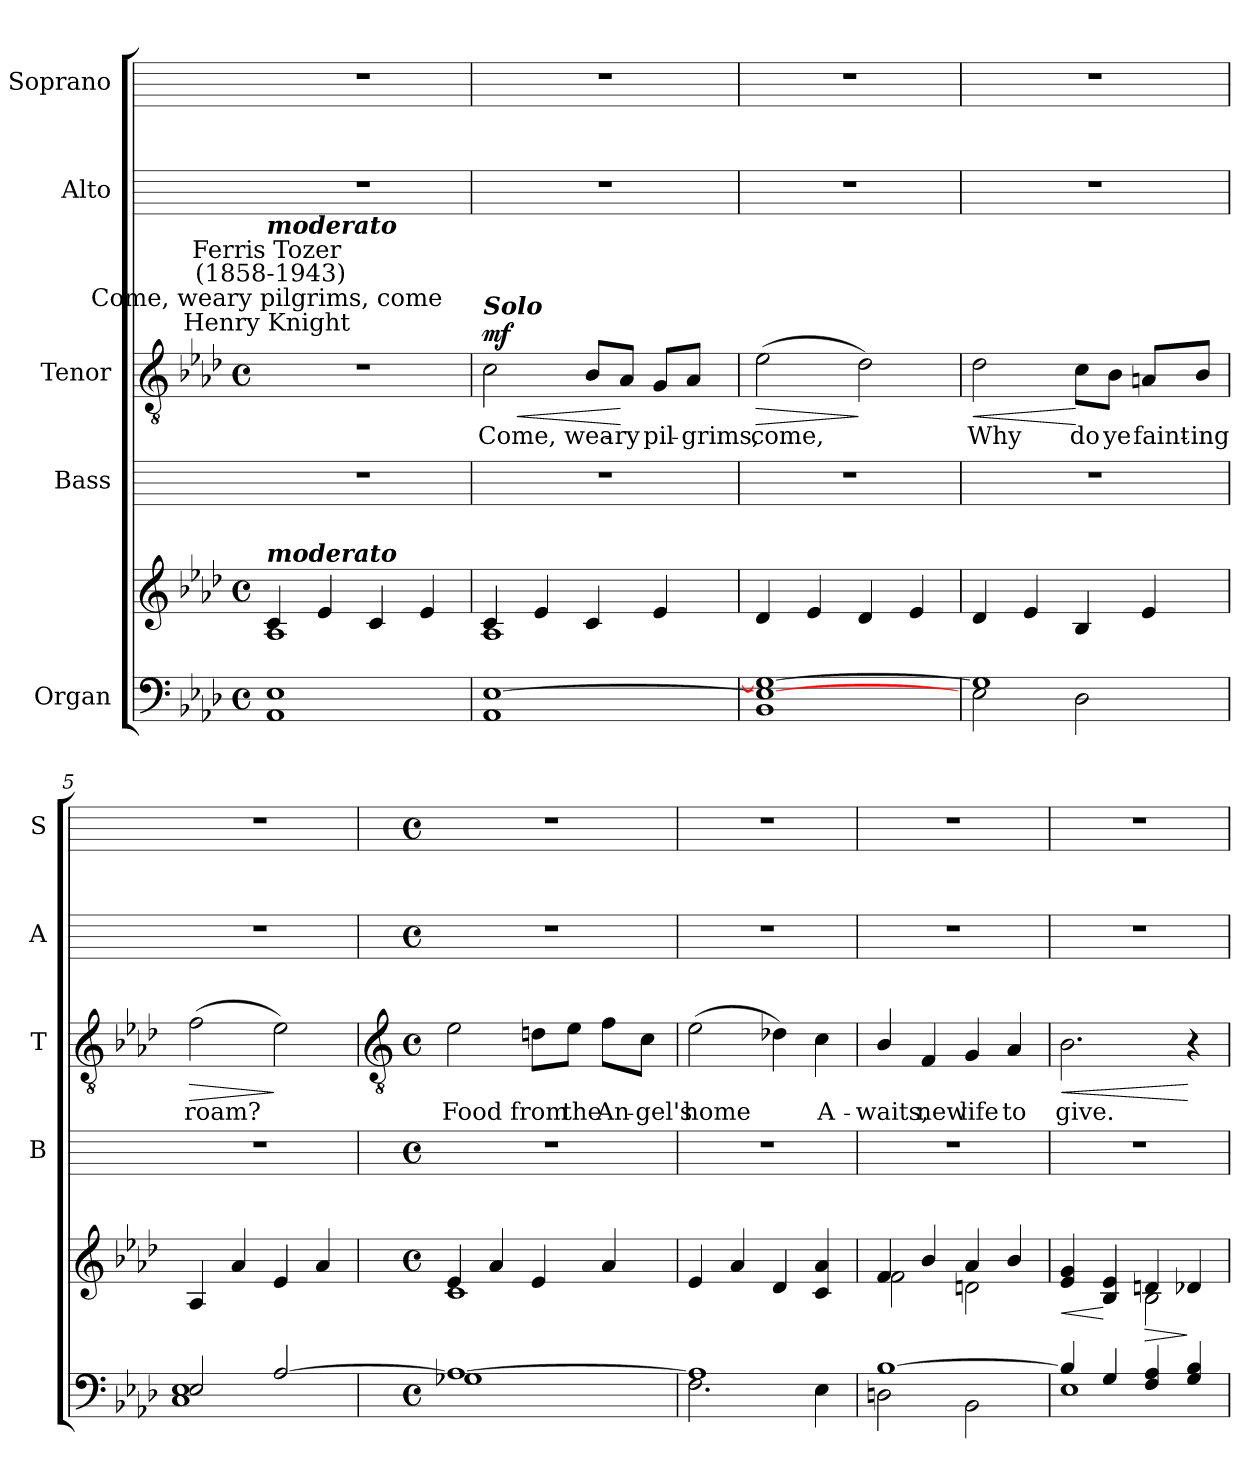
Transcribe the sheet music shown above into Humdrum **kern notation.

**kern	**kern	**dynam	**kern	**kern	**text	**dynam	**kern	**kern
*part5	*part5	*part5	*part4	*part3	*part3	*part3	*part2	*part1
*staff6	*staff5	*staff5/6	*staff4	*staff3	*staff3	*staff3	*staff2	*staff1
*I"Organ	*	*	*I"Bass	*I"Tenor	*	*	*I"Alto	*I"Soprano
*	*	*	*I'B	*I'T	*	*	*I'A	*I'S
*clefF4	*clefG2	*	*	*clefGv2	*	*	*	*
*k[b-e-a-d-]	*k[b-e-a-d-]	*	*	*k[b-e-a-d-]	*	*	*	*
*A-:	*A-:	*	*	*A-:	*	*	*	*
*M4/4	*M4/4	*	*	*M4/4	*	*	*	*
*met(c)	*met(c)	*	*	*met(c)	*	*	*	*
*MM88	*MM88	*	*MM88	*MM88	*	*	*MM88	*MM88
=1	=1	=1	=1	=1	=1	=1	=1	=1
*^	*^	*	*	*	*	*	*	*
!	!	!	!	!	!	!LO:TX:a:cj:t=Henry Knight	!	!	!	!
!	!	!	!	!	!	!LO:TX:a:cj:t=Come, weary pilgrims, come	!	!	!	!
!	!	!	!	!	!	!LO:TX:a:cj:t=Ferris Tozer\n (1858-1943)	!	!	!	!
!	!	!	!	!	!	!LO:TX:a:Bi:t=moderato	!	!	!	!
!	!	!LO:TX:a:Bi:t=moderato	!	!	!	!	!	!	!	!
!	!	!	!	!LO:DY:b=2	!	!	!	!	!	!
!	!	!	!	!LO:DY:n=1:b=2	!	!	!	!	!	!
!	!	!	!	!LO:DY:n=2:b=2	!	!	!	!	!	!
!	!	!	!	!LO:DY:n=3:b=2	!	!	!	!	!	!
!	!	!	!	!LO:DY:n=4:b	!	!	!	!	!	!
!	!	!	!	!LO:DY:n=5:b	!	!	!	!	!	!
1E-/	1AA-\	4c/	1A-\	mf mf p p p p	1r	1r	.	.	1r	1r
.	.	4e-/	.	.	.	.	.	.	.	.
.	.	4c/	.	.	.	.	.	.	.	.
.	.	4e-/	.	.	.	.	.	.	.	.
=2	=2	=2	=2	=2	=2	=2	=2	=2	=2	=2
!	!	!	!	!	!	!LO:TX:a:Bi:t=Solo	!	!	!	!
!	!	!	!	!	!	!	!LO:LY:b	!LO:HP:b	!	!
!	!	!	!	!	!	!	!	!LO:DY:n=1:b	!	!
[1E-/	1AA-\	4c/	1A-\	.	1r	2c	Come,	< mf	1r	1r
.	.	4e-/	.	.	.	.	.	.	.	.
!	!	!	!	!	!	!	!LO:LY:b	!	!	!
.	.	4c/	.	.	.	8B-/L	wea-	.	.	.
!	!	!	!	!	!	!	!LO:LY:b	!	!	!
.	.	.	.	.	.	8A-/J	-ry	[	.	.
!	!	!	!	!	!	!	!LO:LY:b	!	!	!
.	.	4e-/	.	.	.	8G/L	pil-	.	.	.
!	!	!	!	!	!	!	!LO:LY:b	!	!	!
.	.	.	.	.	.	8A-/J	-grims,	.	.	.
=3	=3	=3	=3	=3	=3	=3	=3	=3	=3	=3
!	!	!	!	!	!	!	!LO:LY:b	!LO:HP:b	!	!
1E-/_ 1G/_	1BB-\	4d-/	1ryy	.	1r	(>2e-	come,	>	1r	1r
.	.	4e-/	.	.	.	.	.	.	.	.
.	.	4d-/	.	.	.	2d-)	.	]	.	.
.	.	4e-/	.	.	.	.	.	.	.	.
=4	=4	=4	=4	=4	=4	=4	=4	=4	=4	=4
!	!	!	!	!	!	!	!LO:LY:b	!LO:HP:b	!	!
1G/]	2E-\	4d-/	1ryy	.	1r	2d-	Why	<	1r	1r
.	.	4e-/	.	.	.	.	.	.	.	.
!	!	!	!	!	!	!	!LO:LY:b	!	!	!
.	2D-\	4B-/	.	.	.	8c\L	do	[	.	.
!	!	!	!	!	!	!	!LO:LY:b	!	!	!
.	.	.	.	.	.	8B-\J	ye	.	.	.
!	!	!	!	!	!	!	!LO:LY:b	!	!	!
.	.	4e-/	.	.	.	8An/L	faint-	.	.	.
!	!	!	!	!	!	!	!LO:LY:b	!	!	!
.	.	.	.	.	.	8B-/J	-ing	.	.	.
=5	=5	=5	=5	=5	=5	=5	=5	=5	=5	=5
!	!	!	!	!	!	!	!LO:LY:b	!LO:HP:b	!	!
2E-/	1C\ 1E-\	4A-/	1ryy	.	1r	(>2f	roam?	>	1r	1r
.	.	4a-/	.	.	.	.	.	.	.	.
[2A-/	.	4e-/	.	.	.	2e-)	.	]	.	.
.	.	4a-/	.	.	.	.	.	.	.	.
!!LO:LB:g=z
=6	=6	=6	=6	=6	=6	=6	=6	=6	=6	=6
*	*	*	*	*	*	*clefGv2	*	*	*	*
*M4/4	*	*M4/4	*	*	*M4/4	*M4/4	*	*	*M4/4	*M4/4
*met(c)	*	*met(c)	*	*	*met(c)	*met(c)	*	*	*met(c)	*met(c)
!	!	!	!	!	!	!	!LO:LY:b	!	!	!
1A-/_	1G-X\	4e-/	1c\	.	1r	2e-	Food	.	1r	1r
.	.	4a-/	.	.	.	.	.	.	.	.
!	!	!	!	!	!	!	!LO:LY:b	!	!	!
.	.	4e-/	.	.	.	8dn\L	from	.	.	.
!	!	!	!	!	!	!	!LO:LY:b	!	!	!
.	.	.	.	.	.	8e-\J	the	.	.	.
!	!	!	!	!	!	!	!LO:LY:b	!	!	!
.	.	4a-/	.	.	.	8f\L	An-	.	.	.
!	!	!	!	!	!	!	!LO:LY:b	!	!	!
.	.	.	.	.	.	8c\J	-gel's	.	.	.
=7	=7	=7	=7	=7	=7	=7	=7	=7	=7	=7
!	!	!	!	!	!	!	!LO:LY:b	!	!	!
1A-/]	2.F\	4e-/	1ryy	.	1r	(>2e-	home	.	1r	1r
.	.	4a-/	.	.	.	.	.	.	.	.
.	.	4d-/	.	.	.	4d-X)	.	.	.	.
!	!	!	!	!	!	!	!LO:LY:b	!	!	!
.	4E-\	4c/ 4a-/	.	.	.	4c	A-	.	.	.
=8	=8	=8	=8	=8	=8	=8	=8	=8	=8	=8
!	!	!	!	!	!	!	!LO:LY:b	!	!	!
[1B-/	2Dn\	4f/	2f\	.	1r	4B-/	-waits,	.	1r	1r
!	!	!	!	!	!	!	!LO:LY:b	!	!	!
.	.	4b-/	.	.	.	4F	new	.	.	.
!	!	!	!	!	!	!	!LO:LY:b	!	!	!
.	2BB-\	4a-/	2dn\	.	.	4G	life	.	.	.
!	!	!	!	!	!	!	!LO:LY:b	!	!	!
.	.	4b-/	.	.	.	4A-	to	.	.	.
=9	=9	=9	=9	=9	=9	=9	=9	=9	=9	=9
!	!	!	!	!LO:HP:b	!	!	!LO:LY:b	!LO:HP:b	!	!
!	!	!	!	!	!	!	!	!LO:HP:n=1:b	!	!
4B-/]	1E-\	4e-/ 4g/	2ryy	<	1r	2.B-	give.	< >	1r	1r
4G/	.	4B-/ 4e-/	.	[	.	.	.	.	.	.
!	!	!	!	!LO:HP:b	!	!	!	!	!	!
4F/ 4A-/	.	4dn/	2B-\	>	.	.	.	.	.	.
4G/ 4B-/	.	4d-X/	.	]	.	4r	.	[	.	.
*v	*v	*	*	*	*	*	*	*	*	*
*	*v	*v	*	*	*	*	*	*	*
.	.	.	.	.	.	]	.	.
=	=	=	=	=	=	=	=	=
*-	*-	*-	*-	*-	*-	*-	*-	*-
